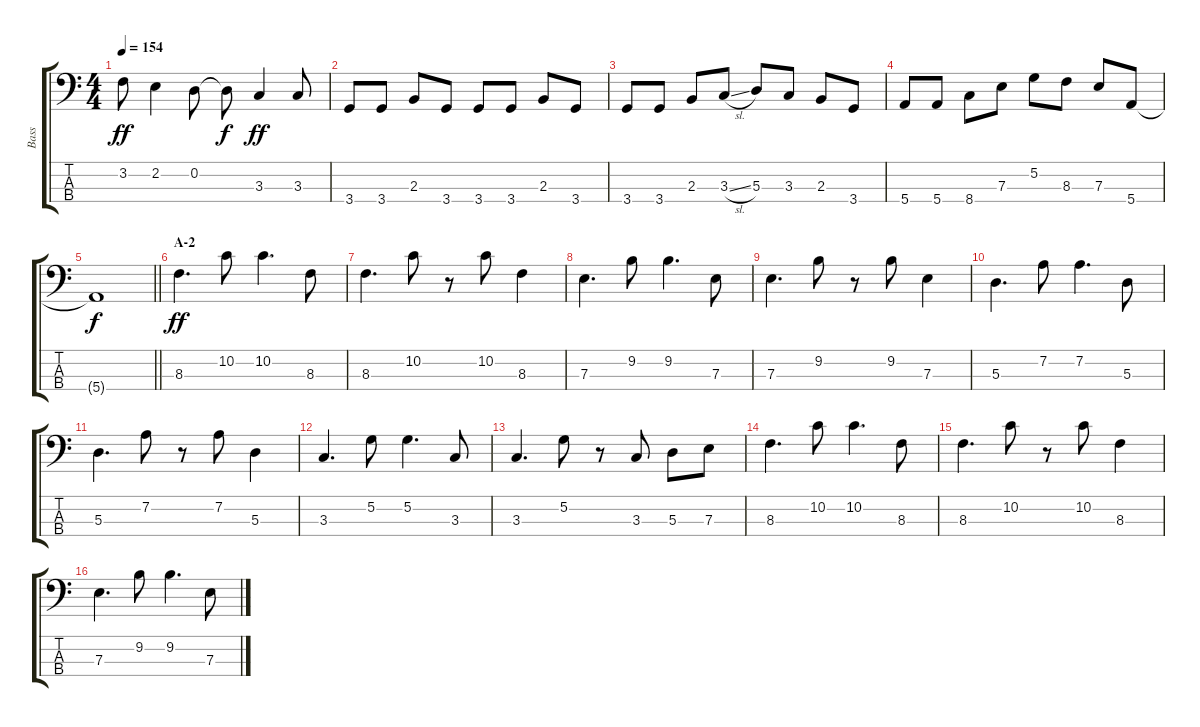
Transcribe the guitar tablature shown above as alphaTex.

\track ("Bass" "Bass") {instrument electricbasspick}
\staff {score tabs}
\tuning (G2 D2 A1 E1) {hide}
\ts (4 4)
\tempo 154
\clef f4
\ks c
3.2.8{dy ff} 2.2.4 0.2.8 0.2{t}.8{dy f} 3.3.4{dy ff} 3.3.8 |
3.4.8 3.4.8 2.3.8 3.4.8 3.4.8 3.4.8 2.3.8 3.4.8 |
3.4.8 3.4.8 2.3.8 3.3{sl}.8 5.3.8 3.3.8 2.3.8 3.4.8 |
5.4.8 5.4.8 8.4.8 7.3.8 5.2.8 8.3.8 7.3.8 5.4.8 |
\barLineRight lightlight
5.4{t}.1{dy f} |
\section ("" "A-2")
8.3.4{d dy ff} 10.2.8 10.2.4{d} 8.3.8 |
8.3.4{d} 10.2.8 r.8 10.2.8 8.3.4 |
7.3.4{d} 9.2.8 9.2.4{d} 7.3.8 |
7.3.4{d} 9.2.8 r.8 9.2.8 7.3.4 |
5.3.4{d} 7.2.8 7.2.4{d} 5.3.8 |
5.3.4{d} 7.2.8 r.8 7.2.8 5.3.4 |
3.3.4{d} 5.2.8 5.2.4{d} 3.3.8 |
3.3.4{d} 5.2.8 r.8 3.3.8 5.3.8 7.3.8 |
8.3.4{d} 10.2.8 10.2.4{d} 8.3.8 |
8.3.4{d} 10.2.8 r.8 10.2.8 8.3.4 |
7.3.4{d} 9.2.8 9.2.4{d} 7.3.8
